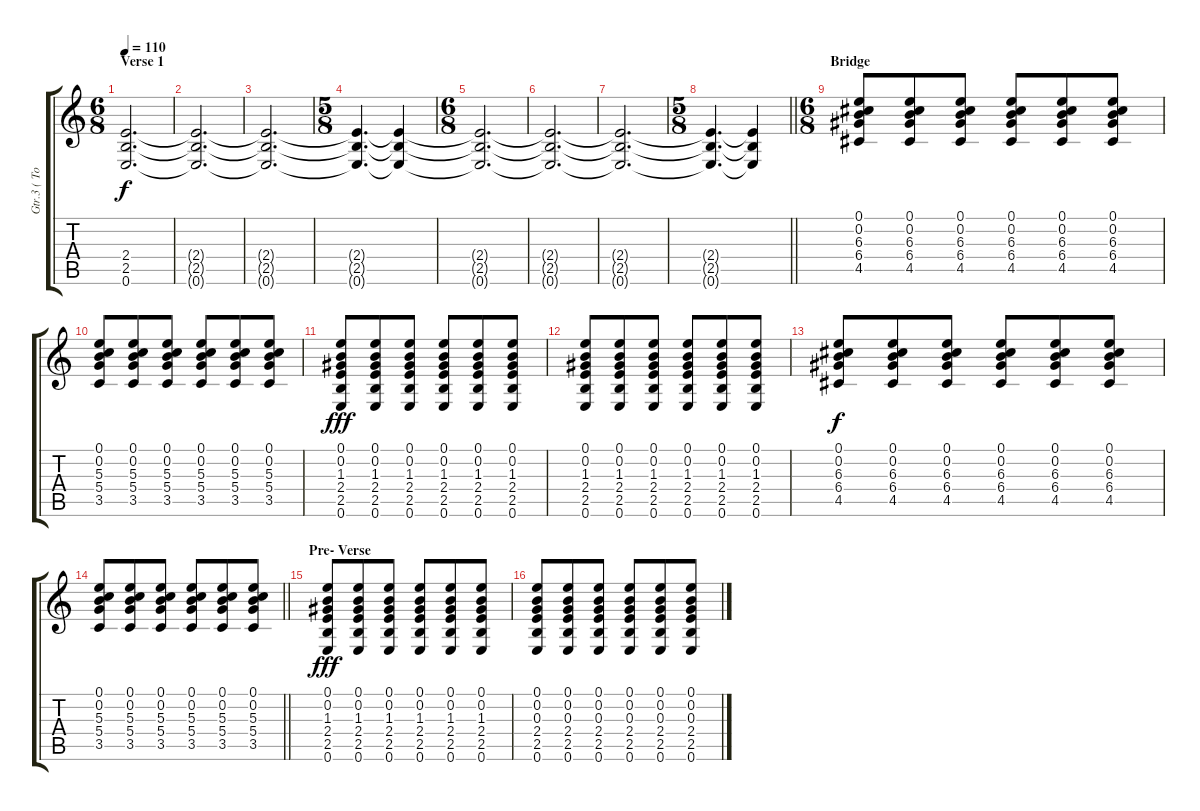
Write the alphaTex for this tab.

\track ("Gtr.3 ( Tom Yorke )" "Gtr.3 ( To") {instrument distortionguitar}
\staff {score tabs}
\tuning (E4 B3 G3 D3 A2 E2) {hide}
\ts (6 8)
\section ("" "Verse 1")
\tempo 110
\clef g2
\ks c
(2.4 2.5 0.6).2{d dy f} |
(2.4{t} 2.5{t} 0.6{t}).2{d} |
(2.4{t} 2.5{t} 0.6{t}).2{d} |
\ts (5 8)
(2.4{t} 2.5{t} 0.6{t}).4{d} (2.4{t} 2.5{t} 0.6{t}).4 |
\ts (6 8)
(2.4{t} 2.5{t} 0.6{t}).2{d} |
(2.4{t} 2.5{t} 0.6{t}).2{d} |
(2.4{t} 2.5{t} 0.6{t}).2{d} |
\ts (5 8)
\barLineRight lightlight
(2.4{t} 2.5{t} 0.6{t}).4{d} (2.4{t} 2.5{t} 0.6{t}).4 |
\ts (6 8)
\section ("" "Bridge")
(0.1 0.2 6.3 6.4 4.5).8 (0.1 0.2 6.3 6.4 4.5).8 (0.1 0.2 6.3 6.4 4.5).8 (0.1 0.2 6.3 6.4 4.5).8 (0.1 0.2 6.3 6.4 4.5).8 (0.1 0.2 6.3 6.4 4.5).8 |
(0.1 0.2 5.3 5.4 3.5).8 (0.1 0.2 5.3 5.4 3.5).8 (0.1 0.2 5.3 5.4 3.5).8 (0.1 0.2 5.3 5.4 3.5).8 (0.1 0.2 5.3 5.4 3.5).8 (0.1 0.2 5.3 5.4 3.5).8 |
(0.1 0.2 1.3 2.4 2.5 0.6).8{dy fff} (0.1 0.2 1.3 2.4 2.5 0.6).8 (0.1 0.2 1.3 2.4 2.5 0.6).8 (0.1 0.2 1.3 2.4 2.5 0.6).8 (0.1 0.2 1.3 2.4 2.5 0.6).8 (0.1 0.2 1.3 2.4 2.5 0.6).8 |
(0.1 0.2 1.3 2.4 2.5 0.6).8 (0.1 0.2 1.3 2.4 2.5 0.6).8 (0.1 0.2 1.3 2.4 2.5 0.6).8 (0.1 0.2 1.3 2.4 2.5 0.6).8 (0.1 0.2 1.3 2.4 2.5 0.6).8 (0.1 0.2 1.3 2.4 2.5 0.6).8 |
(0.1 0.2 6.3 6.4 4.5).8{dy f} (0.1 0.2 6.3 6.4 4.5).8 (0.1 0.2 6.3 6.4 4.5).8 (0.1 0.2 6.3 6.4 4.5).8 (0.1 0.2 6.3 6.4 4.5).8 (0.1 0.2 6.3 6.4 4.5).8 |
\barLineRight lightlight
(0.1 0.2 5.3 5.4 3.5).8 (0.1 0.2 5.3 5.4 3.5).8 (0.1 0.2 5.3 5.4 3.5).8 (0.1 0.2 5.3 5.4 3.5).8 (0.1 0.2 5.3 5.4 3.5).8 (0.1 0.2 5.3 5.4 3.5).8 |
\section ("" "Pre- Verse")
(0.1 0.2 1.3 2.4 2.5 0.6).8{dy fff} (0.1 0.2 1.3 2.4 2.5 0.6).8 (0.1 0.2 1.3 2.4 2.5 0.6).8 (0.1 0.2 1.3 2.4 2.5 0.6).8 (0.1 0.2 1.3 2.4 2.5 0.6).8 (0.1 0.2 1.3 2.4 2.5 0.6).8 |
(0.1 0.2 0.3 2.4 2.5 0.6).8 (0.1 0.2 0.3 2.4 2.5 0.6).8 (0.1 0.2 0.3 2.4 2.5 0.6).8 (0.1 0.2 0.3 2.4 2.5 0.6).8 (0.1 0.2 0.3 2.4 2.5 0.6).8 (0.1 0.2 0.3 2.4 2.5 0.6).8
